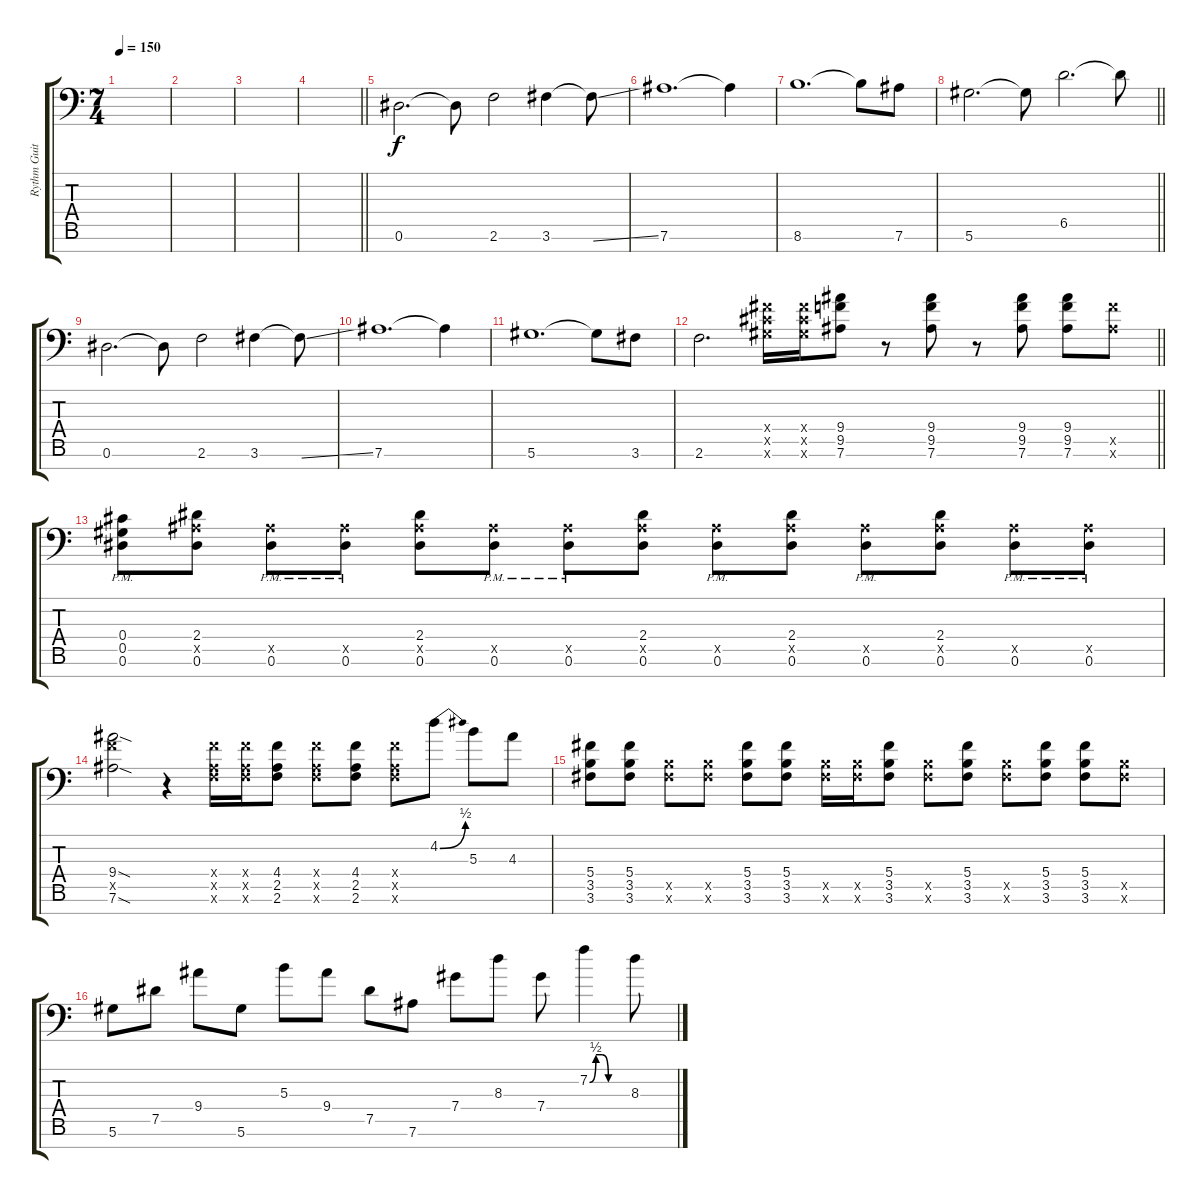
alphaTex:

\track ("Rythm Guitar #2" "Rythm Guit") {instrument distortionguitar}
\staff {score tabs}
\tuning (Eb4 Bb3 Gb3 Db3 Ab2 Eb2 Ab1) {hide}
\ts (7 4)
\section ("" "")
\tempo 150
\clef f4
\ks c
|
|
|
\barLineRight lightlight
|
\section ("" "")
0.6.2{d instrument electricguitarmuted} 0.6{t}.8 2.6.2 3.6.4 3.6{ss t}.8 |
7.6.1{d} 7.6{t}.4 |
8.6.1{d} 8.6{t}.8 7.6.8 |
\barLineRight lightlight
5.6.2{d} 5.6{t}.8 6.5.2{d} 6.5{t}.8 |
\section ("" "")
0.6.2{d instrument distortionguitar} 0.6{t}.8 2.6.2 3.6.4 3.6{ss t}.8 |
7.6.1{d} 7.6{t}.4 |
5.6.1{d} 5.6{t}.8 3.6.8 |
\barLineRight lightlight
2.6.2{d} (5.4{x} 5.5{x} 5.6{x}).16 (5.4{x} 5.5{x} 5.6{x}).16 (9.4 9.5 7.6).8 r.8 (9.4 9.5 7.6).8 r.8 (9.4 9.5 7.6).8 (9.4 9.5 7.6).8 (9.5{x} 7.6{x}).8 |
\section ("" "")
(0.4{pm} 0.5{pm} 0.6{pm}).8 (2.4 2.5{x} 0.6).8 (2.5{x} 0.6{pm}).8 (2.5{x} 0.6{pm}).8 (2.4 2.5{x} 0.6).8 (2.5{x} 0.6{pm}).8 (2.5{x} 0.6{pm}).8 (2.4 2.5{x} 0.6).8 (2.5{x} 0.6{pm}).8 (2.4 2.5{x} 0.6).8 (2.5{x} 0.6{pm}).8 (2.4 2.5{x} 0.6).8 (2.5{x} 0.6{pm}).8 (2.5{x} 0.6{pm}).8 |
(9.4{sod} 9.5{x} 7.6{sod}).2 r.4 (4.4{x} 2.5{x} 2.6{x}).16 (4.4{x} 2.5{x} 2.6{x}).16 (4.4 2.5 2.6).8 (4.4{x} 2.5{x} 2.6{x}).8 (4.4 2.5 2.6).8 (4.4{x} 2.5{x} 2.6{x}).8 4.2{be (bend 0 0 60 2)}.8 5.3.8 4.3.8 |
(5.4 3.5 3.6).8 (5.4 3.5 3.6).8 (3.5{x} 3.6{x}).8 (3.5{x} 3.6{x}).8 (5.4 3.5 3.6).8 (5.4 3.5 3.6).8 (3.5{x} 3.6{x}).16 (3.5{x} 3.6{x}).16 (5.4 3.5 3.6).8 (3.5{x} 3.6{x}).8 (5.4 3.5 3.6).8 (3.5{x} 3.6{x}).8 (5.4 3.5 3.6).8 (5.4 3.5 3.6).8 (3.5{x} 3.6{x}).8 |
5.6.8 7.5.8 9.4.8 5.6.8 5.3.8 9.4.8 7.5.8 7.6.8 7.4.8 8.3.8 7.4.8 7.2{be (custom 0 0 10 2 20 2 30 0 60 0)}.4 8.3.8
